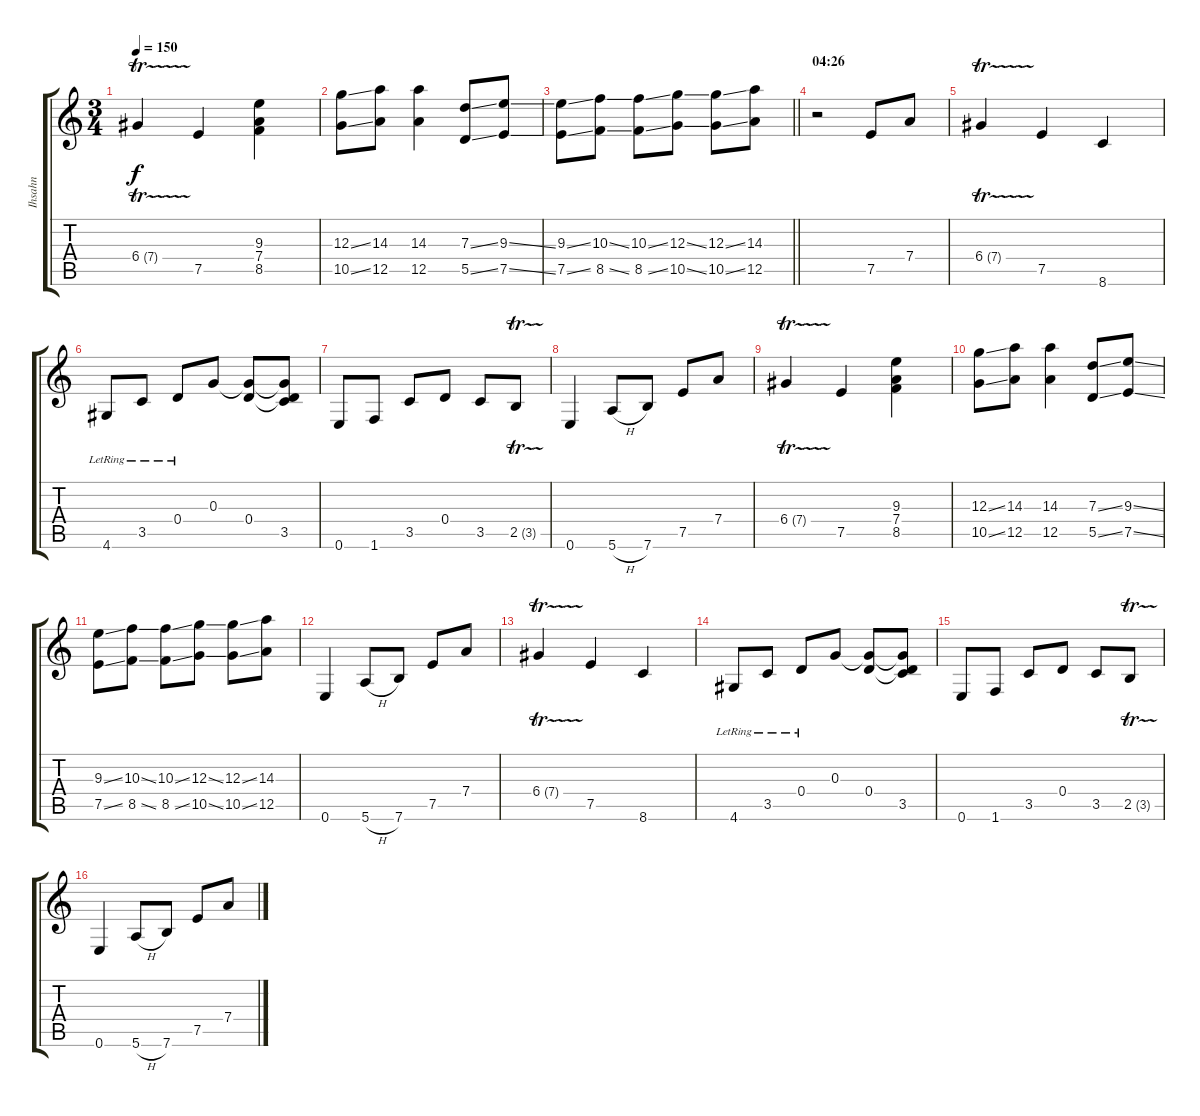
\track ("Ihsahn" "Ihsahn") {instrument overdrivenguitar}
\staff {score tabs}
\tuning (E4 B3 G3 D3 A2 E2) {hide}
\ts (3 4)
\tempo 150
\clef g2
\ks c
6.4{tr (7 16)}.4{dy f} 7.5.4 (9.3 7.4 8.5).4 |
(12.3{ss} 10.5{ss}).8 (14.3 12.5).8 (14.3 12.5).4 (7.3{ss} 5.5{ss}).8 (9.3{ss} 7.5{ss}).8 |
\barLineRight lightlight
(9.3{ss} 7.5{ss}).8 (10.3{ss} 8.5{ss}).8 (10.3{ss} 8.5{ss}).8 (12.3{ss} 10.5{ss}).8 (12.3{ss} 10.5{ss}).8 (14.3 12.5).8 |
\section ("" "04:26")
r.2 7.5.8 7.4.8 |
6.4{tr (7 16)}.4 7.5.4 8.6.4 |
4.6{lr}.8 3.5{lr}.8 0.4{lr}.8 0.3.8 (0.3{t} 0.4).8 (0.3{t} 0.4{t} 3.5).8 |
0.6.8 1.6.8 3.5.8 0.4.8 3.5.8 2.5{tr (3 16)}.8 |
0.6.4 5.6{h}.8 7.6.8 7.5.8 7.4.8 |
6.4{tr (7 16)}.4 7.5.4 (9.3 7.4 8.5).4 |
(12.3{ss} 10.5{ss}).8 (14.3 12.5).8 (14.3 12.5).4 (7.3{ss} 5.5{ss}).8 (9.3{ss} 7.5{ss}).8 |
(9.3{ss} 7.5{ss}).8 (10.3{ss} 8.5{ss}).8 (10.3{ss} 8.5{ss}).8 (12.3{ss} 10.5{ss}).8 (12.3{ss} 10.5{ss}).8 (14.3 12.5).8 |
0.6.4 5.6{h}.8 7.6.8 7.5.8 7.4.8 |
6.4{tr (7 16)}.4 7.5.4 8.6.4 |
4.6{lr}.8 3.5{lr}.8 0.4{lr}.8 0.3.8 (0.3{t} 0.4).8 (0.3{t} 0.4{t} 3.5).8 |
0.6.8 1.6.8 3.5.8 0.4.8 3.5.8 2.5{tr (3 16)}.8 |
0.6.4 5.6{h}.8 7.6.8 7.5.8 7.4.8
